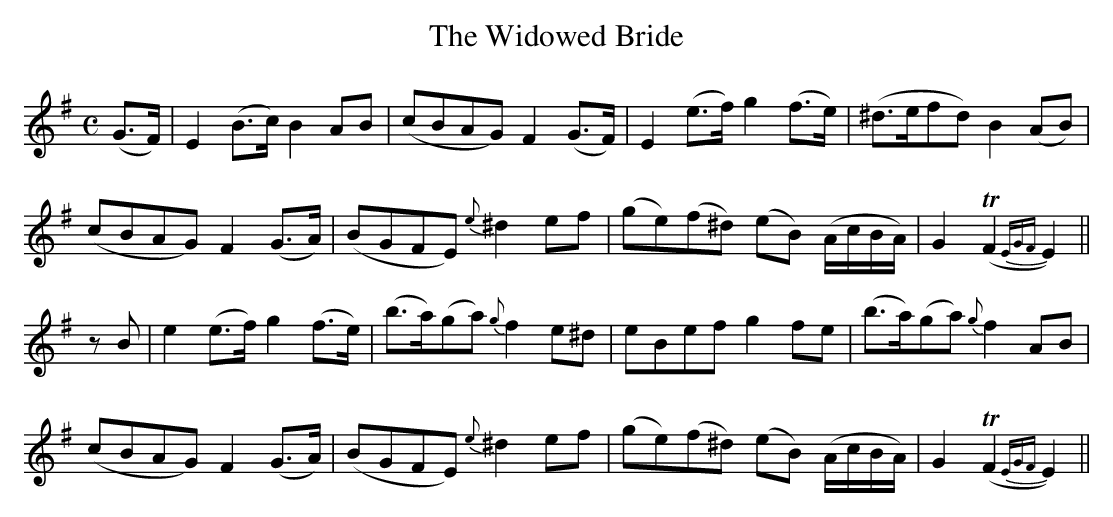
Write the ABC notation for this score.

X:1
T: The Widowed Bride
M: C
L: 1/8
K: Em
(G>F)|E2 (B>c) B2 AB|(cBAG) F2 (G>F)|E2 (e>f) g2 (f>e)|(^d>efd) B2 (AB)|
(cBAG) F2 (G>A)|(BGFE) {e}^d2 ef|(ge)(f^d) (eB) (A/c/B/A/)|G2 (TF2 {EGF}E2)||
z B|e2 (e>f) g2 (f>e)|(b>a)(ga) {g}f2 e^d|eBef g2 fe|(b>a)(ga) {g}f2 AB|
(cBAG) F2 (G>A)|(BGFE) {e}^d2 ef|(ge)(f^d) (eB) (A/c/B/A/)|G2 (TF2 {EGF}E2)||
